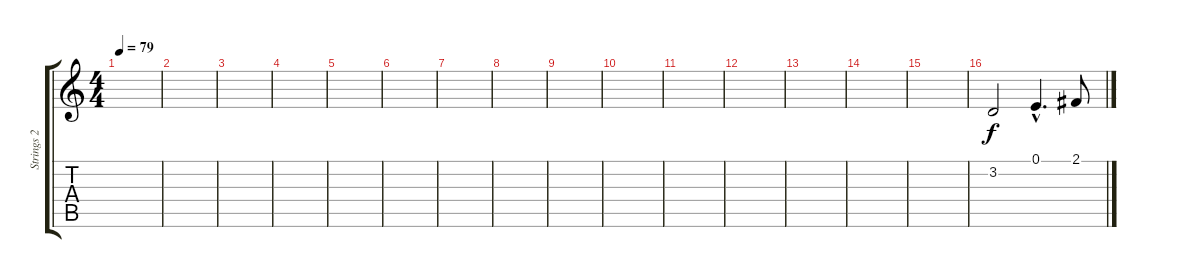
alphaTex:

\track ("Strings 2" "Strings 2") {instrument stringensemble2}
\staff {score tabs}
\tuning (E4 B3 G3 D3 A2 E2) {hide}
\ts (4 4)
\tempo 79
\clef g2
\ks c
|
|
|
|
|
|
|
|
|
|
|
|
|
|
|
3.2.2 0.1{hac}.4{d} 2.1.8
